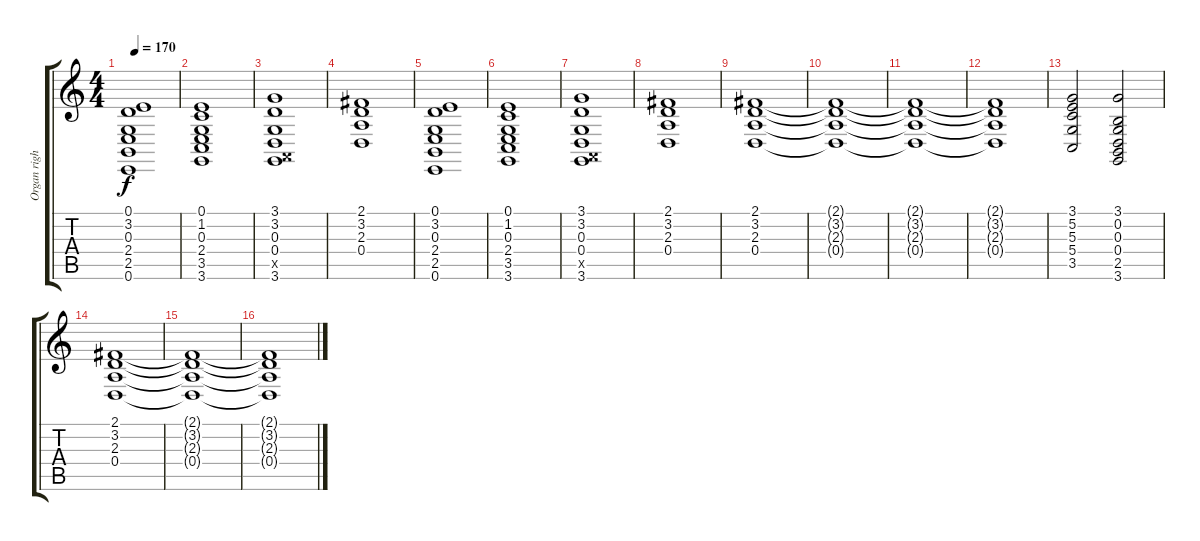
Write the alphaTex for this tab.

\track ("Organ right hand" "Organ righ") {instrument churchorgan}
\staff {score tabs}
\tuning (E4 B3 G3 D3 A2 E2) {hide}
\ts (4 4)
\tempo 170
\clef g2
\ks c
(0.1 3.2 0.3 2.4 2.5 0.6).1{dy f} |
(0.1 1.2 0.3 2.4 3.5 3.6).1 |
(3.1 3.2 0.3 0.4 0.5{x} 3.6).1 |
(2.1 3.2 2.3 0.4).1 |
(0.1 3.2 0.3 2.4 2.5 0.6).1 |
(0.1 1.2 0.3 2.4 3.5 3.6).1 |
(3.1 3.2 0.3 0.4 0.5{x} 3.6).1 |
(2.1 3.2 2.3 0.4).1 |
(2.1 3.2 2.3 0.4).1 |
(2.1{t} 3.2{t} 2.3{t} 0.4{t}).1 |
(2.1{t} 3.2{t} 2.3{t} 0.4{t}).1 |
(2.1{t} 3.2{t} 2.3{t} 0.4{t}).1 |
(3.1 5.2 5.3 5.4 3.5).2 (3.1 0.2 0.3 0.4 2.5 3.6).2 |
(2.1 3.2 2.3 0.4).1 |
(2.1{t} 3.2{t} 2.3{t} 0.4{t}).1 |
(2.1{t} 3.2{t} 2.3{t} 0.4{t}).1
